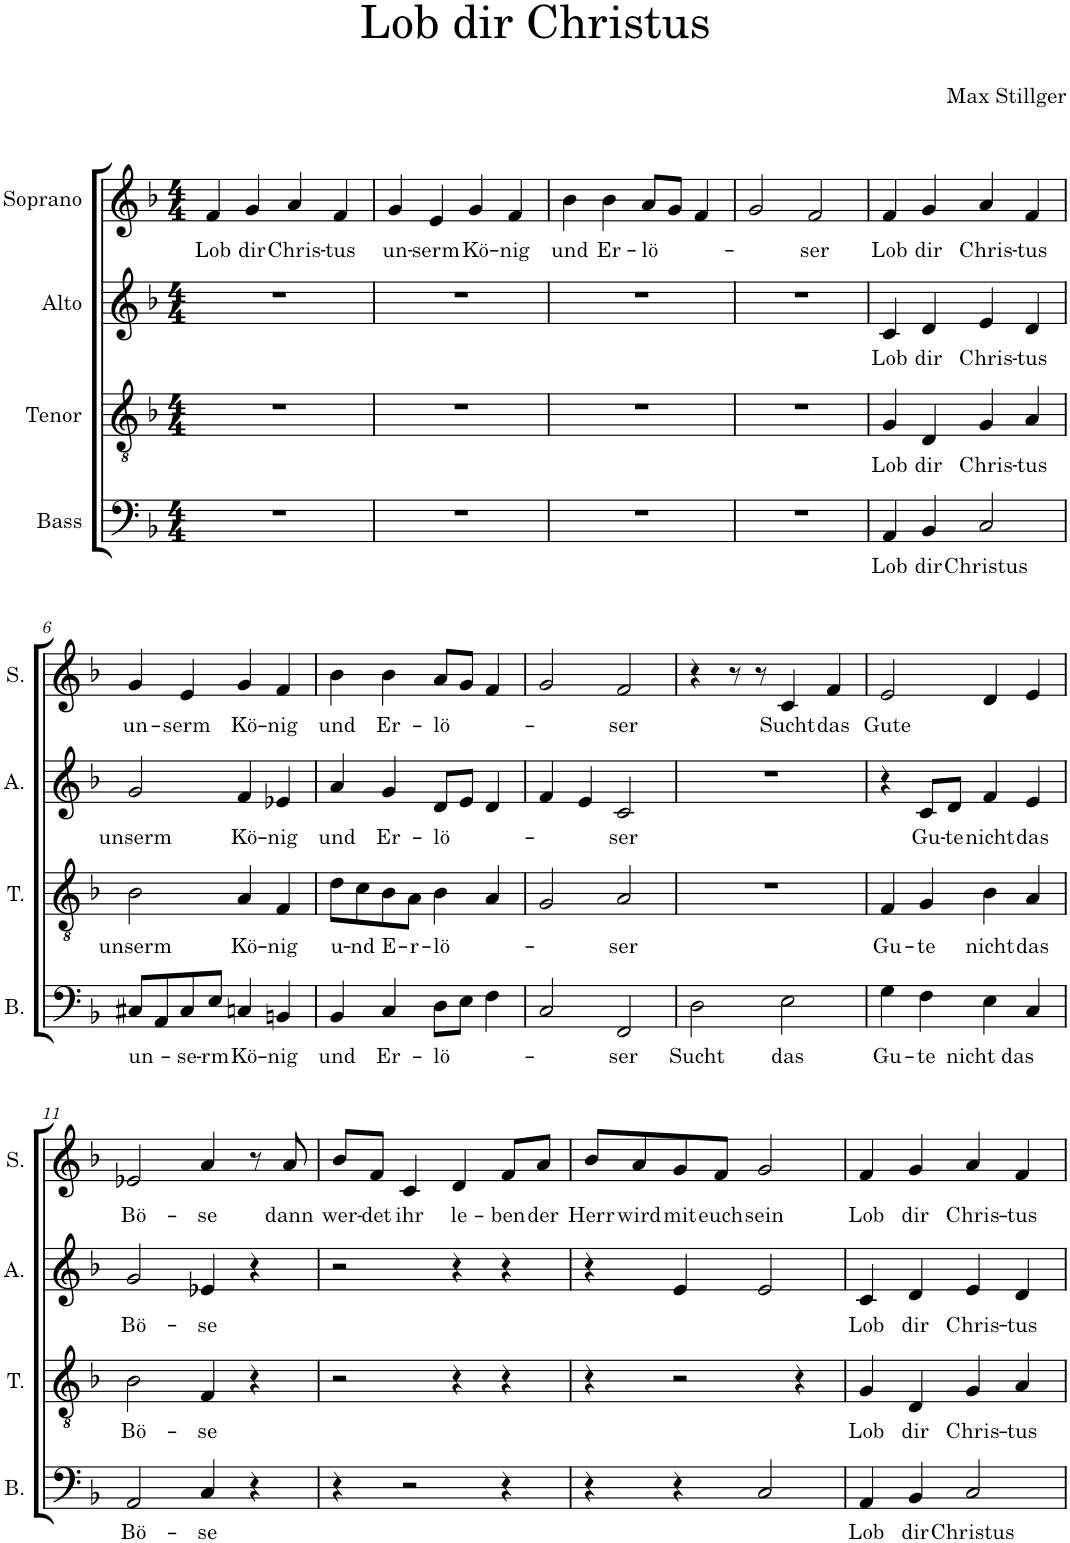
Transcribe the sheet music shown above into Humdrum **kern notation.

**kern	**text	**kern	**text	**kern	**text	**kern	**text
*part4	*part4	*part3	*part3	*part2	*part2	*part1	*part1
*staff4	*staff4	*staff3	*staff3	*staff2	*staff2	*staff1	*staff1
*I"Bass	*	*I"Tenor	*	*I"Alto	*	*I"Soprano	*
*I'B.	*	*I'T.	*	*I'A.	*	*I'S.	*
*clefF4	*	*clefGv2	*	*clefG2	*	*clefG2	*
*k[b-]	*	*k[b-]	*	*k[b-]	*	*k[b-]	*
*M4/4	*	*M4/4	*	*M4/4	*	*M4/4	*
=1	=1	=1	=1	=1	=1	=1	=1
!	!	!	!	!	!	!	!LO:LY:b
1r	.	1r	.	1r	.	4f/	Lob
!	!	!	!	!	!	!	!LO:LY:b
.	.	.	.	.	.	4g/	dir
!	!	!	!	!	!	!	!LO:LY:b
.	.	.	.	.	.	4a/	Chris-
!	!	!	!	!	!	!	!LO:LY:b
.	.	.	.	.	.	4f/	-tus
=2	=2	=2	=2	=2	=2	=2	=2
!	!	!	!	!	!	!	!LO:LY:b
1r	.	1r	.	1r	.	4g/	un-
!	!	!	!	!	!	!	!LO:LY:b
.	.	.	.	.	.	4e/	-serm
!	!	!	!	!	!	!	!LO:LY:b
.	.	.	.	.	.	4g/	Kö-
!	!	!	!	!	!	!	!LO:LY:b
.	.	.	.	.	.	4f/	-nig
=3	=3	=3	=3	=3	=3	=3	=3
!	!	!	!	!	!	!	!LO:LY:b
1r	.	1r	.	1r	.	4b-\	und
!	!	!	!	!	!	!	!LO:LY:b
.	.	.	.	.	.	4b-\	Er-
!	!	!	!	!	!	!	!LO:LY:b
.	.	.	.	.	.	8a/L	-lö-
.	.	.	.	.	.	8g/J	.
.	.	.	.	.	.	4f/	.
=4	=4	=4	=4	=4	=4	=4	=4
1r	.	1r	.	1r	.	2g/	.
!	!	!	!	!	!	!	!LO:LY:b
.	.	.	.	.	.	2f/	-ser
=5	=5	=5	=5	=5	=5	=5	=5
!	!LO:LY:b	!	!LO:LY:b	!	!LO:LY:b	!	!LO:LY:b
4AA/	Lob	4G/	Lob	4c/	Lob	4f/	Lob
!	!LO:LY:b	!	!LO:LY:b	!	!LO:LY:b	!	!LO:LY:b
4BB-/	dir	4D/	dir	4d/	dir	4g/	dir
!	!LO:LY:b	!	!LO:LY:b	!	!LO:LY:b	!	!LO:LY:b
2C/	Christus	4G/	Chris-	4e/	Chris-	4a/	Chris-
!	!	!	!LO:LY:b	!	!LO:LY:b	!	!LO:LY:b
.	.	4A/	-tus	4d/	-tus	4f/	-tus
!!LO:LB:g=z
=6	=6	=6	=6	=6	=6	=6	=6
!	!LO:LY:b	!	!LO:LY:b	!	!LO:LY:b	!	!LO:LY:b
8C#X/L	un-	2B-\	unserm	2g/	unserm	4g/	un-
8AA/	.	.	.	.	.	.	.
!	!LO:LY:b	!	!	!	!	!	!LO:LY:b
8C#/	-se-	.	.	.	.	4e/	-serm
!	!LO:LY:b	!	!	!	!	!	!
8E/J	-rm	.	.	.	.	.	.
!	!LO:LY:b	!	!LO:LY:b	!	!LO:LY:b	!	!LO:LY:b
4Cn/	Kö-	4A/	Kö-	4f/	Kö-	4g/	Kö-
!	!LO:LY:b	!	!LO:LY:b	!	!LO:LY:b	!	!LO:LY:b
4BBn/	-nig	4F/	-nig	4e-X/	-nig	4f/	-nig
=7	=7	=7	=7	=7	=7	=7	=7
!	!LO:LY:b	!	!LO:LY:b	!	!LO:LY:b	!	!LO:LY:b
4BB-/	und	8d\L	u-	4a/	und	4b-\	und
!	!	!	!LO:LY:b	!	!	!	!
.	.	8c\	-nd	.	.	.	.
!	!LO:LY:b	!	!LO:LY:b	!	!LO:LY:b	!	!LO:LY:b
4C/	Er-	8B-\	E-	4g/	Er-	4b-\	Er-
!	!	!	!LO:LY:b	!	!	!	!
.	.	8A\J	-r-	.	.	.	.
!	!LO:LY:b	!	!LO:LY:b	!	!LO:LY:b	!	!LO:LY:b
8D\L	-lö-	4B-\	-lö-	8d/L	-lö-	8a/L	-lö-
8E\J	.	.	.	8e/J	.	8g/J	.
4F\	.	4A/	.	4d/	.	4f/	.
=8	=8	=8	=8	=8	=8	=8	=8
2C/	.	2G/	.	4f/	.	2g/	.
.	.	.	.	4e/	.	.	.
!	!LO:LY:b	!	!LO:LY:b	!	!LO:LY:b	!	!LO:LY:b
2FF/	-ser	2A/	-ser	2c/	-ser	2f/	-ser
=9	=9	=9	=9	=9	=9	=9	=9
!	!LO:LY:b	!	!	!	!	!	!
2D\	Sucht	1r	.	1r	.	4r	.
.	.	.	.	.	.	8r	.
.	.	.	.	.	.	8r	.
!	!LO:LY:b	!	!	!	!	!	!LO:LY:b
2E\	das	.	.	.	.	4c/	Sucht
!	!	!	!	!	!	!	!LO:LY:b
.	.	.	.	.	.	4f/	das
=10	=10	=10	=10	=10	=10	=10	=10
!	!LO:LY:b	!	!LO:LY:b	!	!	!	!LO:LY:b
4G\	Gu-	4F/	Gu-	4r	.	2e/	Gute
!	!LO:LY:b	!	!LO:LY:b	!	!LO:LY:b	!	!
4F\	-te	4G/	-te	8c/L	Gu-	.	.
!	!	!	!	!	!LO:LY:b	!	!
.	.	.	.	8d/J	-te	.	.
!	!LO:LY:b	!	!LO:LY:b	!	!LO:LY:b	!	!
4E\	nicht das	4B-\	nicht	4f/	nicht	4d/	.
!	!	!	!LO:LY:b	!	!LO:LY:b	!	!
4C/	.	4A/	das	4e/	das	4e/	.
!!LO:LB:g=z
=11	=11	=11	=11	=11	=11	=11	=11
!	!LO:LY:b	!	!LO:LY:b	!	!LO:LY:b	!	!LO:LY:b
2AA/	Bö-	2B-\	Bö-	2g/	Bö-	2e-X/	Bö-
!	!LO:LY:b	!	!LO:LY:b	!	!LO:LY:b	!	!LO:LY:b
4C/	-se	4F/	-se	4e-X/	-se	4a/	-se
4r	.	4r	.	4r	.	8r	.
!	!	!	!	!	!	!	!LO:LY:b
.	.	.	.	.	.	8a/	dann
=12	=12	=12	=12	=12	=12	=12	=12
!	!	!	!	!	!	!	!LO:LY:b
4r	.	2r	.	2r	.	8b-/L	wer-
!	!	!	!	!	!	!	!LO:LY:b
.	.	.	.	.	.	8f/J	-det
!	!	!	!	!	!	!	!LO:LY:b
2r	.	.	.	.	.	4c/	ihr
!	!	!	!	!	!	!	!LO:LY:b
.	.	4r	.	4r	.	4d/	le-
!	!	!	!	!	!	!	!LO:LY:b
4r	.	4r	.	4r	.	8f/L	-ben
!	!	!	!	!	!	!	!LO:LY:b
.	.	.	.	.	.	8a/J	der
=13	=13	=13	=13	=13	=13	=13	=13
!	!	!	!	!	!	!	!LO:LY:b
4r	.	4r	.	4r	.	8b-/L	Herr
!	!	!	!	!	!	!	!LO:LY:b
.	.	.	.	.	.	8a/	wird
!	!	!	!	!	!	!	!LO:LY:b
4r	.	2r	.	4e/	.	8g/	mit
!	!	!	!	!	!	!	!LO:LY:b
.	.	.	.	.	.	8f/J	euch
!	!	!	!	!	!	!	!LO:LY:b
2C/	.	.	.	2e/	.	2g/	sein
.	.	4r	.	.	.	.	.
=14	=14	=14	=14	=14	=14	=14	=14
!	!LO:LY:b	!	!LO:LY:b	!	!LO:LY:b	!	!LO:LY:b
4AA/	Lob	4G/	Lob	4c/	Lob	4f/	Lob
!	!LO:LY:b	!	!LO:LY:b	!	!LO:LY:b	!	!LO:LY:b
4BB-/	dir	4D/	dir	4d/	dir	4g/	dir
!	!LO:LY:b	!	!LO:LY:b	!	!LO:LY:b	!	!LO:LY:b
2C/	Christus	4G/	Chris-	4e/	Chris-	4a/	Chris-
!	!	!	!LO:LY:b	!	!LO:LY:b	!	!LO:LY:b
.	.	4A/	-tus	4d/	-tus	4f/	-tus
=	=	=	=	=	=	=	=
*-	*-	*-	*-	*-	*-	*-	*-
